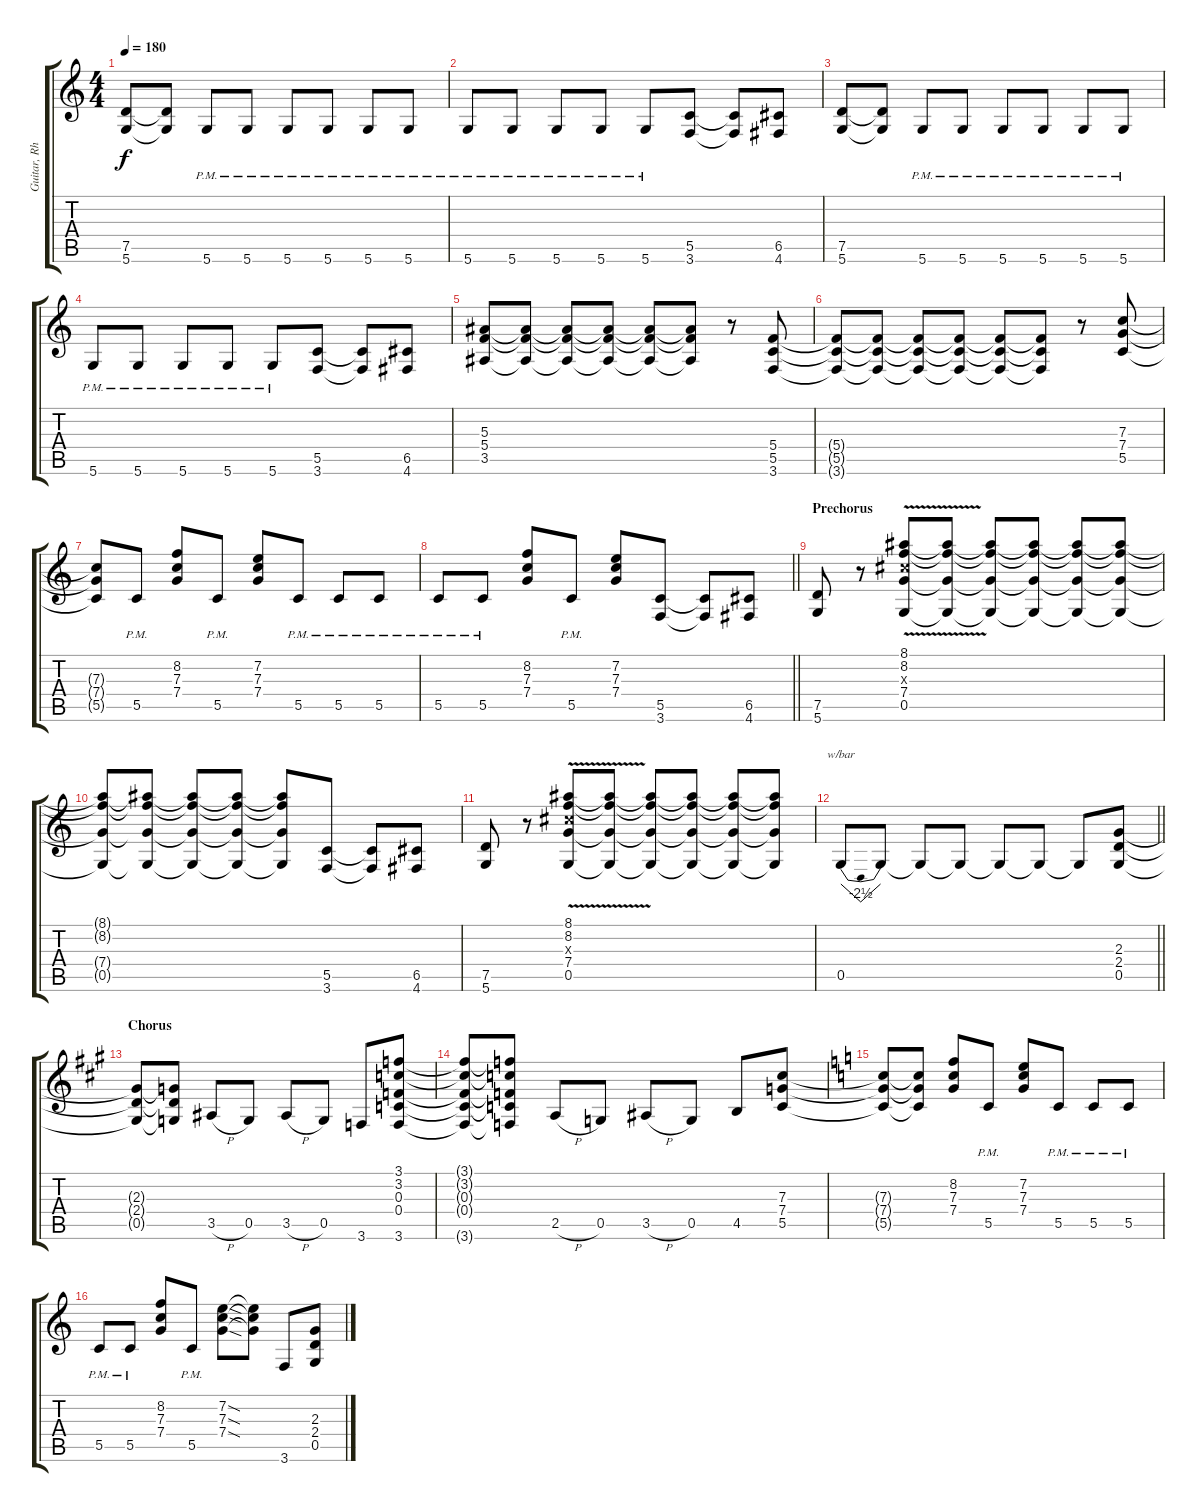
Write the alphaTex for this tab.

\track ("Guitar, Rhythm Std-D" "Guitar, Rh") {instrument overdrivenguitar}
\staff {score tabs}
\tuning (D4 A3 F3 C3 G2 D2) {hide}
\ts (4 4)
\tempo 180
\clef g2
\ks c
(7.5 5.6).8{dy f} (7.5{t} 5.6{t}).8 5.6{pm}.8 5.6{pm}.8 5.6{pm}.8 5.6{pm}.8 5.6{pm}.8 5.6{pm}.8 |
5.6{pm}.8 5.6{pm}.8 5.6{pm}.8 5.6{pm}.8 5.6{pm}.8 (5.5 3.6).8 (5.5{t} 3.6{t}).8 (6.5 4.6).8 |
(7.5 5.6).8 (7.5{t} 5.6{t}).8 5.6{pm}.8 5.6{pm}.8 5.6{pm}.8 5.6{pm}.8 5.6{pm}.8 5.6{pm}.8 |
5.6{pm}.8 5.6{pm}.8 5.6{pm}.8 5.6{pm}.8 5.6{pm}.8 (5.5 3.6).8 (5.5{t} 3.6{t}).8 (6.5 4.6).8 |
(5.3 5.4 3.5).8 (5.3{t} 5.4{t} 3.5{t}).8 (5.3{t} 5.4{t} 3.5{t}).8 (5.3{t} 5.4{t} 3.5{t}).8 (5.3{t} 5.4{t} 3.5{t}).8 (5.3{t} 5.4{t} 3.5{t}).8 r.8 (5.4 5.5 3.6).8 |
(5.4{t} 5.5{t} 3.6{t}).8 (5.4{t} 5.5{t} 3.6{t}).8 (5.4{t} 5.5{t} 3.6{t}).8 (5.4{t} 5.5{t} 3.6{t}).8 (5.4{t} 5.5{t} 3.6{t}).8 (5.4{t} 5.5{t} 3.6{t}).8 r.8 (7.3 7.4 5.5).8 |
(7.3{t} 7.4{t} 5.5{t}).8 5.5{pm}.8 (8.2 7.3 7.4).8 5.5{pm}.8 (7.2 7.3 7.4).8 5.5{pm}.8 5.5{pm}.8 5.5{pm}.8 |
\barLineRight lightlight
5.5{pm}.8 5.5{pm}.8 (8.2 7.3 7.4).8 5.5{pm}.8 (7.2 7.3 7.4).8 (5.5 3.6).8 (5.5{t} 3.6{t}).8 (6.5 4.6).8 |
\section ("" "Prechorus")
(7.5 5.6).8 r.8 (8.1 8.2{v} 8.3{v x} 7.4{v} 0.5{v}).8 (8.1{t} 8.2{t} 7.4{t} 0.5{t}).8 (8.1{t} 8.2{t} 7.4{t} 0.5{t}).8 (8.1{t} 8.2{t} 7.4{t} 0.5{t}).8 (8.1{t} 8.2{t} 7.4{t} 0.5{t}).8 (8.1{t} 8.2{t} 7.4{t} 0.5{t}).8 |
(8.1{t} 8.2{t} 7.4{t} 0.5{t}).8 (8.1{t} 8.2{t} 7.4{t} 0.5{t}).8 (8.1{t} 8.2{t} 7.4{t} 0.5{t}).8 (8.1{t} 8.2{t} 7.4{t} 0.5{t}).8 (8.1{t} 8.2{t} 7.4{t} 0.5{t}).8 (5.5 3.6).8 (5.5{t} 3.6{t}).8 (6.5 4.6).8 |
(7.5 5.6).8 r.8 (8.1 8.2{v} 8.3{v x} 7.4{v} 0.5{v}).8 (8.1{t} 8.2{t} 7.4{t} 0.5{t}).8 (8.1{t} 8.2{t} 7.4{t} 0.5{t}).8 (8.1{t} 8.2{t} 7.4{t} 0.5{t}).8 (8.1{t} 8.2{t} 7.4{t} 0.5{t}).8 (8.1{t} 8.2{t} 7.4{t} 0.5{t}).8 |
\barLineRight lightlight
0.5.8{tbe (dip default 0 0 45 -10 55 -10 60 0)} 0.5{t}.8 0.5{t}.8 0.5{t}.8 0.5{t}.8 0.5{t}.8 0.5{t}.8 (2.3 2.4 0.5).8 |
\section ("" "Chorus")
\ks a
(2.3{t} 2.4{t} 0.5{t}).8 (2.3{t} 2.4{t} 0.5{t}).8 3.5{h}.8 0.5.8 3.5{h}.8 0.5.8 3.6.8 (3.1 3.2 0.3 0.4 3.6).8 |
(3.1{t} 3.2{t} 0.3{t} 0.4{t} 3.6{t}).8 (3.1{t} 3.2{t} 0.3{t} 0.4{t} 3.6{t}).8 2.5{h}.8 0.5.8 3.5{h}.8 0.5.8 4.5.8 (7.3 7.4 5.5).8 |
\ks c
(7.3{t} 7.4{t} 5.5{t}).8 (7.3{t} 7.4{t} 5.5{t}).8 (8.2 7.3 7.4).8 5.5{pm}.8 (7.2 7.3 7.4).8 5.5{pm}.8 5.5{pm}.8 5.5{pm}.8 |
5.5{pm}.8 5.5{pm}.8 (8.2 7.3 7.4).8 5.5{pm}.8 (7.2{sod} 7.3{sod} 7.4{sod}).8 (7.2{t} 7.3{t} 7.4{t}).8 3.6.8 (2.3 2.4 0.5).8
